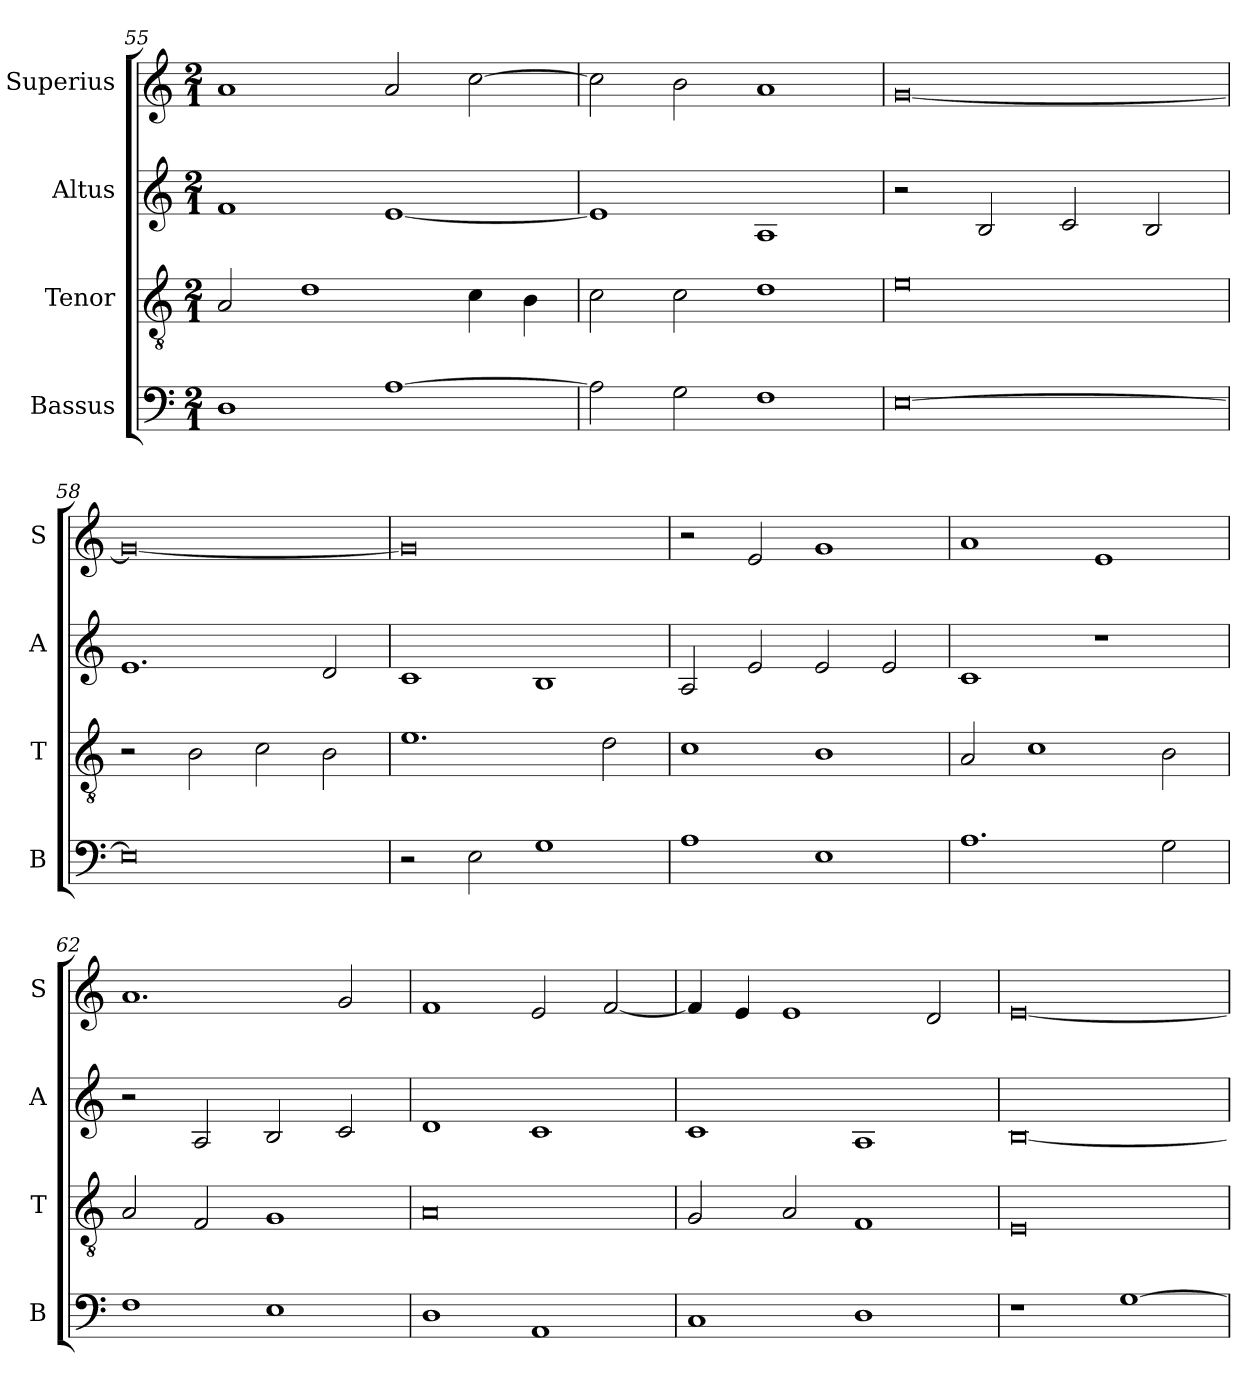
**kern	**kern	**kern	**kern
*part4	*part3	*part2	*part1
*staff4	*staff3	*staff2	*staff1
*I"Bassus	*I"Tenor	*I"Altus	*I"Superius
*I'B	*I'T	*I'A	*I'S
*clefF4	*clefGv2	*clefG2	*clefG2
*k[]	*k[]	*k[]	*k[]
*C:	*C:	*C:	*C:
*M2/1	*M2/1	*M2/1	*M2/1
=55	=55	=55	=55
1D	2A	1f	1a
.	1d	.	.
[1A	.	[1e	2a
.	4c	.	[2cc
.	4B	.	.
=56	=56	=56	=56
2A]	2c	1e]	2cc]
2G	2c	.	2b
1F	1d	1A	1a
=57	=57	=57	=57
[0E	0e	2r	[0g
.	.	2B	.
.	.	2c	.
.	.	2B	.
=58	=58	=58	=58
0E]	2r	1.e	0g_
.	2B	.	.
.	2c	.	.
.	2B	2d	.
=59	=59	=59	=59
2r	1.e	1c	0g]
2E	.	.	.
1G	.	1B	.
.	2d	.	.
=60	=60	=60	=60
1A	1c	2A	2r
.	.	2e	2e
1E	1B	2e	1g
.	.	2e	.
=61	=61	=61	=61
1.A	2A	1c	1a
.	1c	.	.
.	.	1r	1e
2G	2B	.	.
=62	=62	=62	=62
1F	2A	2r	1.a
.	2F	2A	.
1E	1G	2B	.
.	.	2c	2g
=63	=63	=63	=63
1D	0A	1d	1f
1AA	.	1c	2e
.	.	.	[2f
=64	=64	=64	=64
1C	2G	1c	4f]
.	.	.	4e
.	2A	.	1e
1D	1F	1A	.
.	.	.	2d
=65	=65	=65	=65
1r	0E	[0B	[0e
[1G	.	.	.
=	=	=	=
*-	*-	*-	*-
